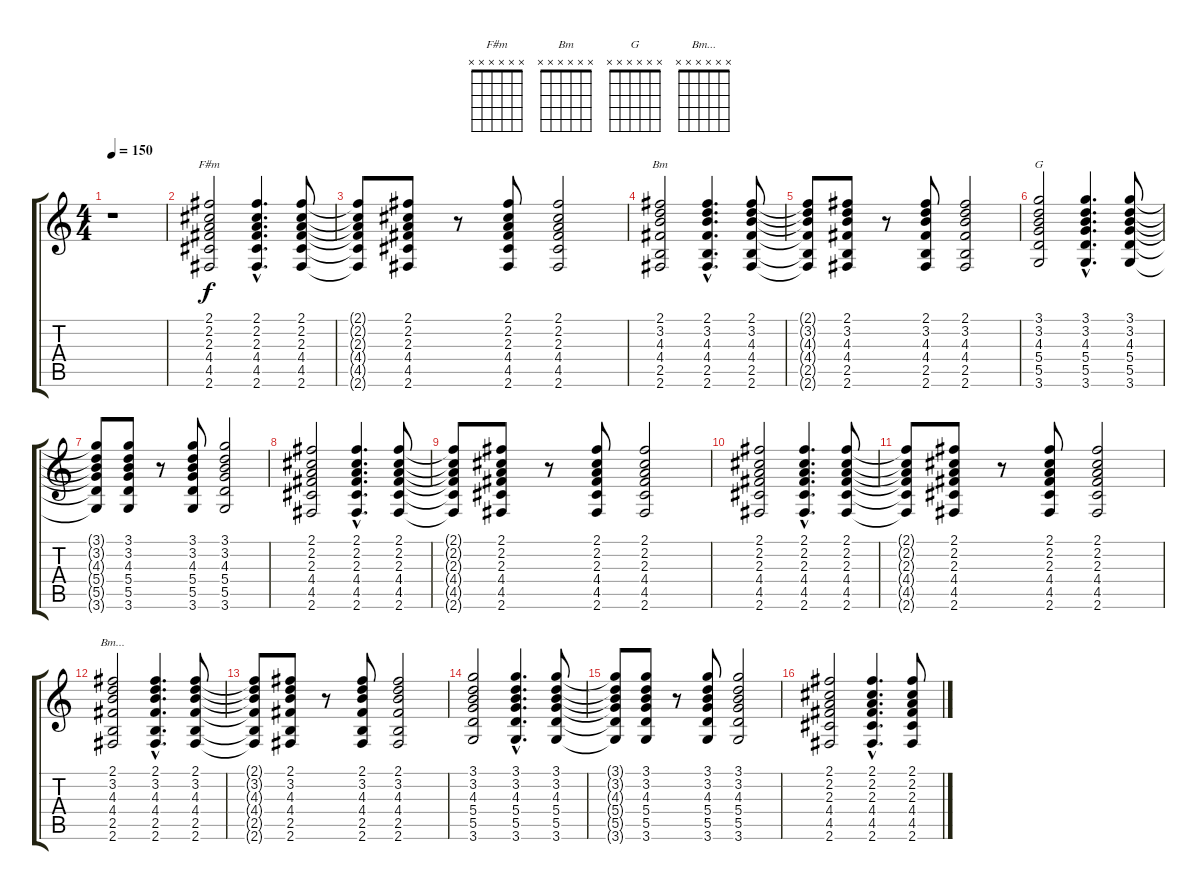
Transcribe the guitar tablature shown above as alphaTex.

\track "" {instrument acousticguitarsteel}
\staff {score tabs}
\tuning (E4 B3 G3 D3 A2 E2) {hide}
\chord ("F#m" x x x x x x) {firstfret 0}
\chord ("Bm" x x x x x x) {firstfret 0}
\chord ("G" x x x x x x) {firstfret 0}
\chord ("Bm..." x x x x x x) {firstfret 0}
\ts (4 4)
\tempo 150
\clef g2
\ks c
r.1{dy f instrument acousticguitarsteel} |
(2.1 2.2 2.3 4.4 4.5 2.6).2{ch "F#m"} (2.1{hac} 2.2{hac} 2.3{hac} 4.4{hac} 4.5{hac} 2.6{hac}).4{d} (2.1 2.2 2.3 4.4 4.5 2.6).8 |
(2.1{t} 2.2{t} 2.3{t} 4.4{t} 4.5{t} 2.6{t}).8 (2.1 2.2 2.3 4.4 4.5 2.6).8 r.8 (2.1 2.2 2.3 4.4 4.5 2.6).8 (2.1 2.2 2.3 4.4 4.5 2.6).2 |
(2.1 3.2 4.3 4.4 2.5 2.6).2{ch "Bm"} (2.1{hac} 3.2{hac} 4.3{hac} 4.4{hac} 2.5{hac} 2.6{hac}).4{d} (2.1 3.2 4.3 4.4 2.5 2.6).8 |
(2.1{t} 3.2{t} 4.3{t} 4.4{t} 2.5{t} 2.6{t}).8 (2.1 3.2 4.3 4.4 2.5 2.6).8 r.8 (2.1 3.2 4.3 4.4 2.5 2.6).8 (2.1 3.2 4.3 4.4 2.5 2.6).2 |
(3.1 3.2 4.3 5.4 5.5 3.6).2{ch "G"} (3.1{hac} 3.2{hac} 4.3{hac} 5.4{hac} 5.5{hac} 3.6{hac}).4{d} (3.1 3.2 4.3 5.4 5.5 3.6).8 |
(3.1{t} 3.2{t} 4.3{t} 5.4{t} 5.5{t} 3.6{t}).8 (3.1 3.2 4.3 5.4 5.5 3.6).8 r.8 (3.1 3.2 4.3 5.4 5.5 3.6).8 (3.1 3.2 4.3 5.4 5.5 3.6).2 |
(2.1 2.2 2.3 4.4 4.5 2.6).2 (2.1{hac} 2.2{hac} 2.3{hac} 4.4{hac} 4.5{hac} 2.6{hac}).4{d} (2.1 2.2 2.3 4.4 4.5 2.6).8 |
(2.1{t} 2.2{t} 2.3{t} 4.4{t} 4.5{t} 2.6{t}).8 (2.1 2.2 2.3 4.4 4.5 2.6).8 r.8 (2.1 2.2 2.3 4.4 4.5 2.6).8 (2.1 2.2 2.3 4.4 4.5 2.6).2 |
(2.1 2.2 2.3 4.4 4.5 2.6).2 (2.1{hac} 2.2{hac} 2.3{hac} 4.4{hac} 4.5{hac} 2.6{hac}).4{d} (2.1 2.2 2.3 4.4 4.5 2.6).8 |
(2.1{t} 2.2{t} 2.3{t} 4.4{t} 4.5{t} 2.6{t}).8 (2.1 2.2 2.3 4.4 4.5 2.6).8 r.8 (2.1 2.2 2.3 4.4 4.5 2.6).8 (2.1 2.2 2.3 4.4 4.5 2.6).2 |
(2.1 3.2 4.3 4.4 2.5 2.6).2{ch "Bm..."} (2.1{hac} 3.2{hac} 4.3{hac} 4.4{hac} 2.5{hac} 2.6{hac}).4{d} (2.1 3.2 4.3 4.4 2.5 2.6).8 |
(2.1{t} 3.2{t} 4.3{t} 4.4{t} 2.5{t} 2.6{t}).8 (2.1 3.2 4.3 4.4 2.5 2.6).8 r.8 (2.1 3.2 4.3 4.4 2.5 2.6).8 (2.1 3.2 4.3 4.4 2.5 2.6).2 |
(3.1 3.2 4.3 5.4 5.5 3.6).2 (3.1{hac} 3.2{hac} 4.3{hac} 5.4{hac} 5.5{hac} 3.6{hac}).4{d} (3.1 3.2 4.3 5.4 5.5 3.6).8 |
(3.1{t} 3.2{t} 4.3{t} 5.4{t} 5.5{t} 3.6{t}).8 (3.1 3.2 4.3 5.4 5.5 3.6).8 r.8 (3.1 3.2 4.3 5.4 5.5 3.6).8 (3.1 3.2 4.3 5.4 5.5 3.6).2 |
(2.1 2.2 2.3 4.4 4.5 2.6).2 (2.1{hac} 2.2{hac} 2.3{hac} 4.4{hac} 4.5{hac} 2.6{hac}).4{d} (2.1 2.2 2.3 4.4 4.5 2.6).8
